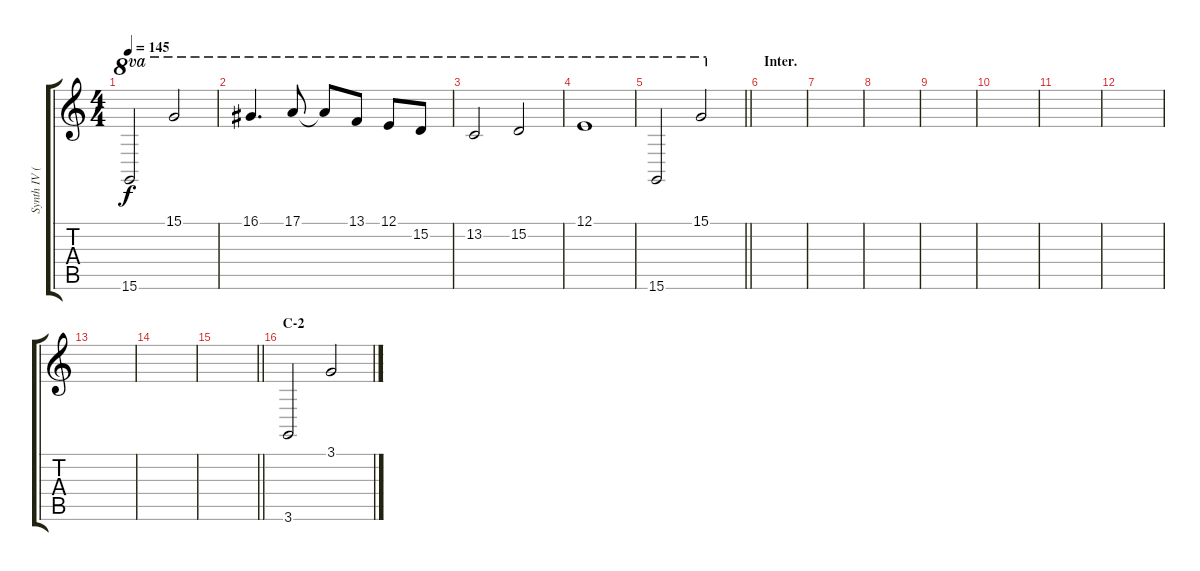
\track ("Synth IV (Kotobuki Tsumugi)" "Synth IV (") {instrument tubularbells}
\staff {score tabs}
\tuning (E4 B3 G3 D3 A2 E2) {hide}
\ts (4 4)
\tempo 145
\clef g2
\ks c
15.6.2{ot 8va dy f} 15.1.2{ot 8va} |
16.1.4{d ot 8va} 17.1.8{ot 8va} 17.1{t}.8{ot 8va} 13.1.8{ot 8va} 12.1.8{ot 8va} 15.2.8{ot 8va} |
13.2.2{ot 8va} 15.2.2{ot 8va} |
12.1.1{ot 8va} |
\barLineRight lightlight
15.6.2{ot 8va} 15.1.2{ot 8va} |
\section ("" "Inter.")
|
|
|
|
|
|
|
|
|
\barLineRight lightlight
|
\section ("" "C-2")
3.6.2 3.1.2
